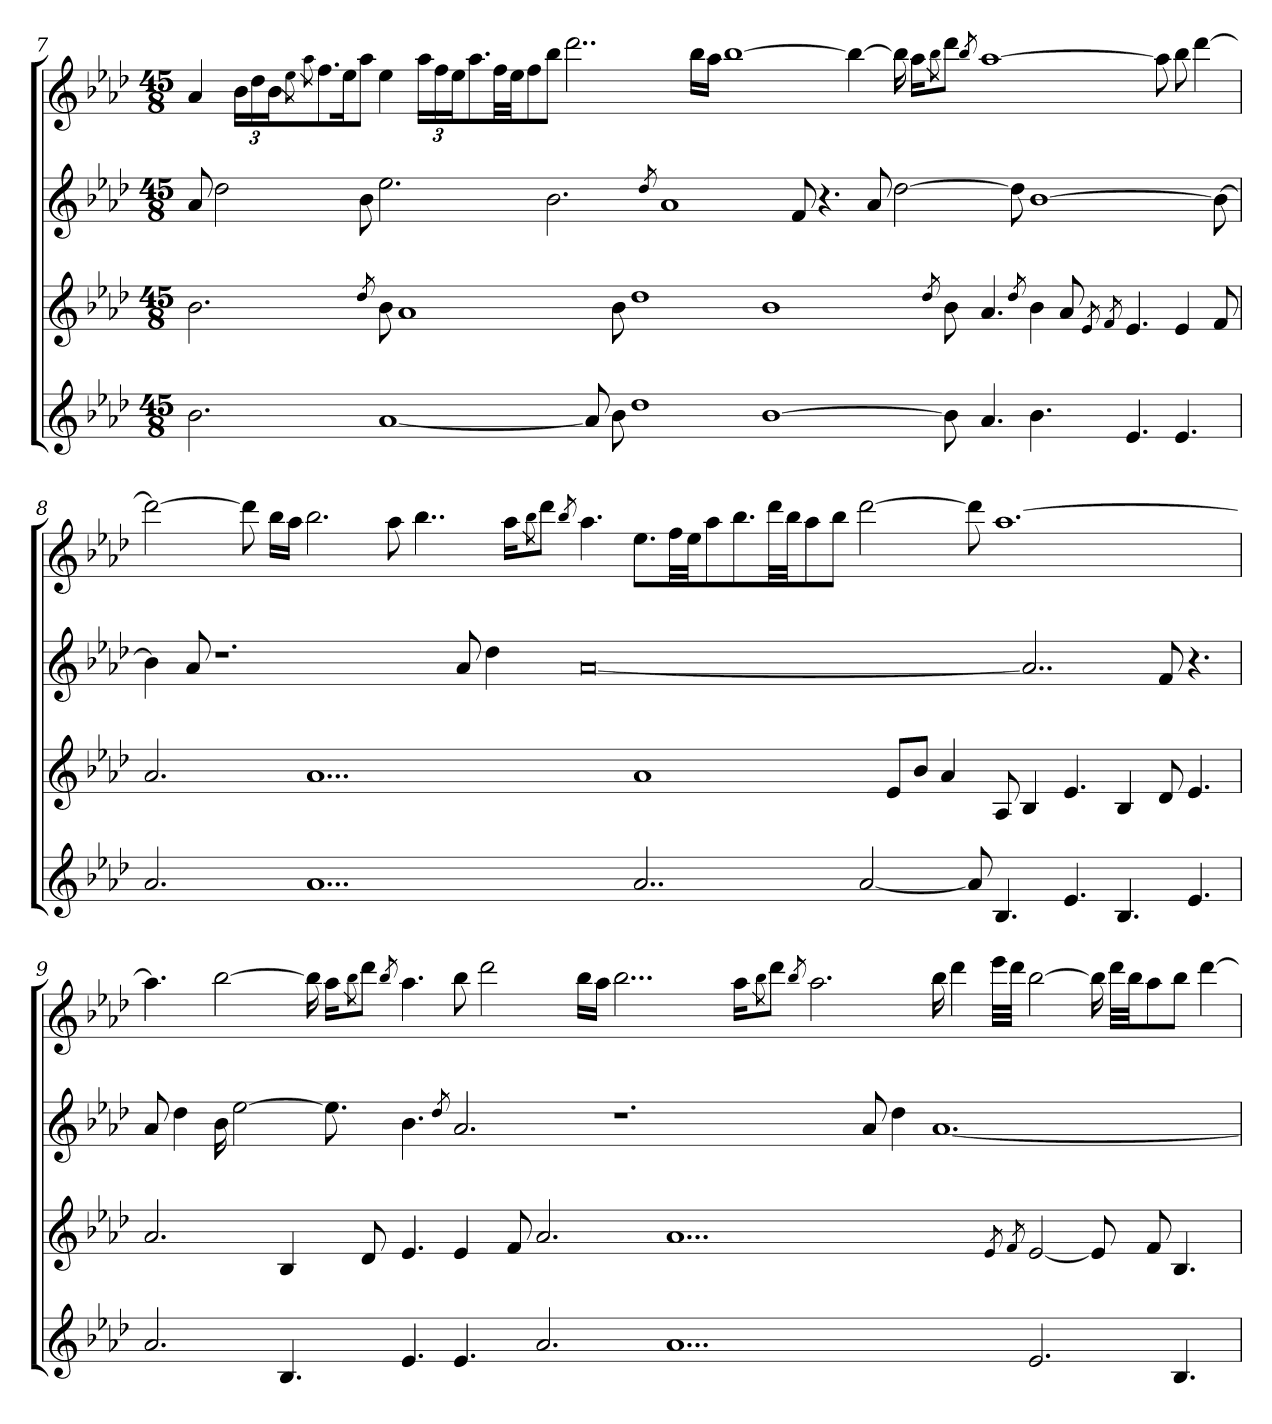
**kern	**kern	**kern	**kern
*part4	*part3	*part2	*part1
*staff4	*staff3	*staff2	*staff1
*clefG2	*clefG2	*clefG2	*clefG2
*k[b-e-a-d-]	*k[b-e-a-d-]	*k[b-e-a-d-]	*k[b-e-a-d-]
*M45/8	*M45/8	*M45/8	*M45/8
=7	=7	=7	=7
2.b-	2.b-	8a-	4a-
.	.	2dd-	.
.	.	.	24b-\LL
.	.	.	24dd-\
.	.	.	24b-\J
.	.	.	8qee-\
.	.	.	8qaa-\
.	.	.	8.ff\
.	.	.	16ee-\K
.	.	8b-	8aa-\J
.	8qdd-	.	.
[1a-	8b-	2.ee-	4ee-
.	1a-	.	.
.	.	.	24aa-\LL
.	.	.	24ff\
.	.	.	24ee-\J
.	.	.	8.aa-\
.	.	.	32ff\LL
.	.	.	32ee-\JJ
.	.	.	8ff\
.	.	2.b-	8bb-\J
.	.	.	2..ddd-
8a-]	.	.	.
8b-	8b-	.	.
1dd-	1dd-	.	.
.	.	8qdd-	.
.	.	1a-	.
.	.	.	16bb-\LL
.	.	.	16aa-\JJ
.	.	.	[1bb-
[1b-	1b-	.	.
.	.	8f	.
.	.	4.r	.
.	.	.	4bb-_
.	.	8a-	.
.	.	[2dd-	16bb-]
.	.	.	16aa-\KL
.	8qdd-	.	8qbb-\
8b-]	8b-	.	8ddd-\J
.	.	.	8qbb-
4.a-	4.a-	.	[1aa-
.	.	8dd-]	.
.	8qdd-	.	.
4.b-	4b-	[1b-	.
.	8a-	.	.
.	8qe-	.	.
.	8qf	.	.
4.e-	4.e-	.	.
.	.	.	8aa-]
4.e-	4e-	.	8bb-
.	.	.	[4ddd-
.	8f	8b-_	.
=8	=8	=8	=8
2.a-	2.a-	4b-]	2ddd-_
.	.	8a-	.
.	.	1.r	.
.	.	.	8ddd-]
.	.	.	16bb-\LL
.	.	.	16aa-\JJ
1...a-	1...a-	.	2.bb-
.	.	.	8aa-
.	.	.	4..bb-
.	.	8a-	.
.	.	4dd-	.
.	.	.	16aa-\KL
.	.	.	8qbb-\
.	.	.	8ddd-\J
.	.	.	8qbb-
.	.	[0a-	4.aa-
2..a-	1a-	.	8.ee-\L
.	.	.	32ff\LL
.	.	.	32ee-\JJ
.	.	.	8aa-\
.	.	.	8.bb-\
.	.	.	32ddd-\LL
.	.	.	32bb-\JJ
.	.	.	8aa-\
.	.	.	8bb-\J
[2a-	.	.	[2ddd-
.	8e-/L	.	.
.	8b-/J	.	.
.	4a-	.	.
8a-]	.	.	8ddd-]
4.B-	8A-	.	[1.aa-
.	4B-	2..a-]	.
4.e-	4.e-	.	.
4.B-	4B-	.	.
.	8d-	8f	.
4.e-	4.e-	4.r	.
=9	=9	=9	=9
2.a-	2.a-	8a-	4.aa-]
.	.	4dd-	.
.	.	16b-	[2bb-
.	.	[2ee-	.
4.B-	4B-	.	.
.	.	.	16bb-]
.	.	8.ee-]	16aa-\KL
.	.	.	8qbb-\
.	8d-	.	8ddd-\J
.	.	.	8qbb-
4.e-	4.e-	4.b-	4.aa-
.	.	8qdd-	.
4.e-	4e-	2.a-	8bb-
.	.	.	2ddd-
.	8f	.	.
2.a-	2.a-	.	.
.	.	.	16bb-\LL
.	.	.	16aa-\JJ
.	.	1.r	2...bb-
1...a-	1...a-	.	.
.	.	.	16aa-\KL
.	.	.	8qbb-\
.	.	.	8ddd-\J
.	.	.	8qbb-
.	.	.	2.aa-
.	.	8a-	.
.	.	4dd-	.
.	.	[1.a-	16bb-
.	.	.	4ddd-
.	.	.	32eee-\LLL
.	.	.	32ddd-\JJJ
.	8qe-	.	.
.	8qf	.	.
2.e-	[2e-	.	[2bb-
.	8e-]	.	16bb-]
.	.	.	32ddd-\LLL
.	.	.	32bb-\JJ
.	8f	.	8aa-\
4.B-	4.B-	.	8bb-\J
.	.	.	[4ddd-
=	=	=	=
*-	*-	*-	*-
